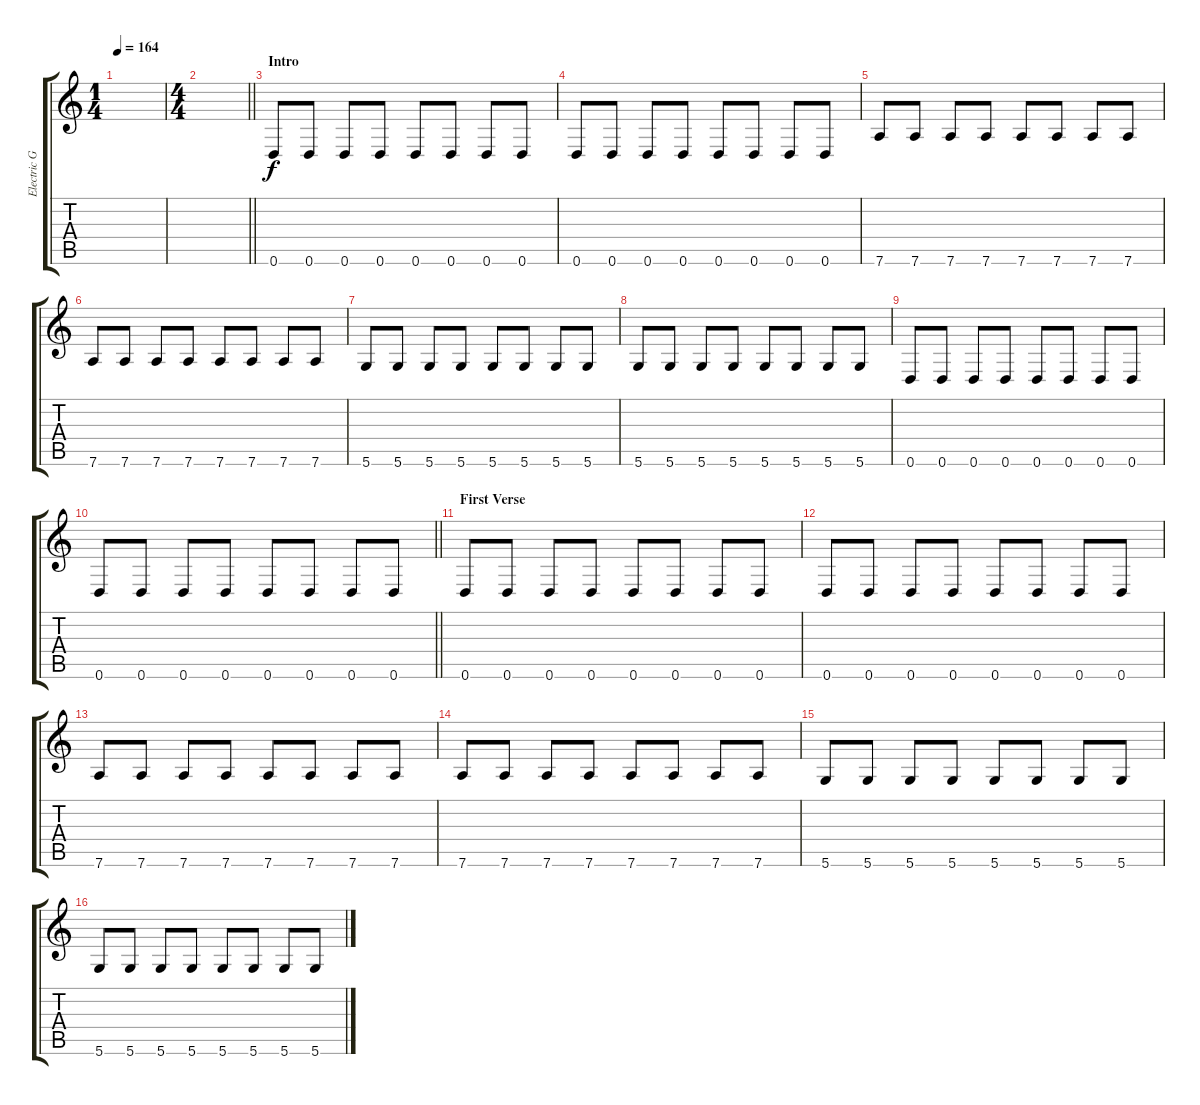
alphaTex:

\track ("Electric Guitar" "Electric G") {instrument distortionguitar}
\staff {score tabs}
\tuning (E4 B3 G3 D3 A2 D2) {hide}
\ts (1 4)
\tempo 164
\clef g2
\ks c
|
\ts (4 4)
\barLineRight lightlight
|
\section ("" "Intro")
0.6.8{instrument electricguitarmuted} 0.6.8 0.6.8 0.6.8 0.6.8 0.6.8 0.6.8 0.6.8 |
0.6.8 0.6.8 0.6.8 0.6.8 0.6.8 0.6.8 0.6.8 0.6.8 |
7.6.8 7.6.8 7.6.8 7.6.8 7.6.8 7.6.8 7.6.8 7.6.8 |
7.6.8 7.6.8 7.6.8 7.6.8 7.6.8 7.6.8 7.6.8 7.6.8 |
5.6.8 5.6.8 5.6.8 5.6.8 5.6.8 5.6.8 5.6.8 5.6.8 |
5.6.8 5.6.8 5.6.8 5.6.8 5.6.8 5.6.8 5.6.8 5.6.8 |
0.6.8 0.6.8 0.6.8 0.6.8 0.6.8 0.6.8 0.6.8 0.6.8 |
\barLineRight lightlight
0.6.8 0.6.8 0.6.8 0.6.8 0.6.8 0.6.8 0.6.8 0.6.8 |
\section ("" "First Verse")
0.6.8 0.6.8 0.6.8 0.6.8 0.6.8 0.6.8 0.6.8 0.6.8 |
0.6.8 0.6.8 0.6.8 0.6.8 0.6.8 0.6.8 0.6.8 0.6.8 |
7.6.8 7.6.8 7.6.8 7.6.8 7.6.8 7.6.8 7.6.8 7.6.8 |
7.6.8 7.6.8 7.6.8 7.6.8 7.6.8 7.6.8 7.6.8 7.6.8 |
5.6.8 5.6.8 5.6.8 5.6.8 5.6.8 5.6.8 5.6.8 5.6.8 |
5.6.8 5.6.8 5.6.8 5.6.8 5.6.8 5.6.8 5.6.8 5.6.8
